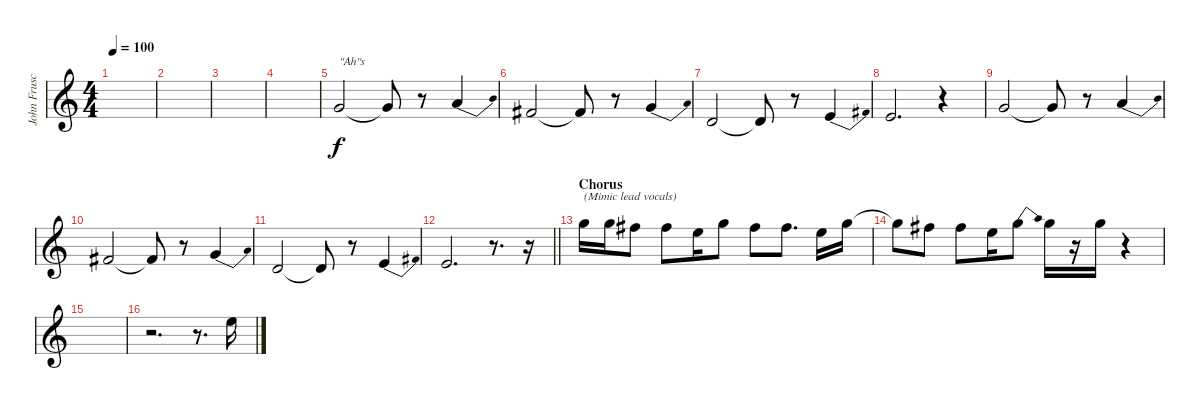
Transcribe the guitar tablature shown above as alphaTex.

\track ("John Frusciante (Backup Vocals)" "John Frusc") {instrument choiraahs}
\staff {score}
\tuning (E4 B3 G3 D3 A2 E2) {hide}
\ts (4 4)
\tempo 100
\clef g2
\ks c
|
|
|
|
8.2.2{txt "\"Ah\"s" volume 10 instrument choiraahs} 8.2{t}.8 r.8 5.1{be (bend 0 0 60 4)}.4 |
7.2.2 7.2{t}.8 r.8 3.1{be (bend 0 0 60 4)}.4 |
7.3.2 7.3{t}.8 r.8 5.2{be (bend 0 0 60 4)}.4 |
0.1.2{d} r.4 |
8.2.2 8.2{t}.8 r.8 5.1{be (bend 0 0 60 4)}.4 |
7.2.2 7.2{t}.8 r.8 3.1{be (bend 0 0 60 4)}.4 |
7.3.2 7.3{t}.8 r.8 5.2{be (bend 0 0 60 4)}.4 |
\barLineRight lightlight
0.1.2{d} r.8{d volume 8 instrument trumpet} r.16 |
\section ("" "Chorus")
15.1.16{txt "(Mimic lead vocals)"} 15.1.16 14.1.8 14.1.8 12.1.16 15.1.8 14.1.8 14.1.8{d} 12.1.16 15.1.16 |
15.1{t}.8 14.1.8 14.1.8 12.1.16 15.1{be (bend 0 0 60 4)}.8 15.1.16 r.16 15.1.16 r.4 |
|
r.2{d} r.8{d} 12.1.16
